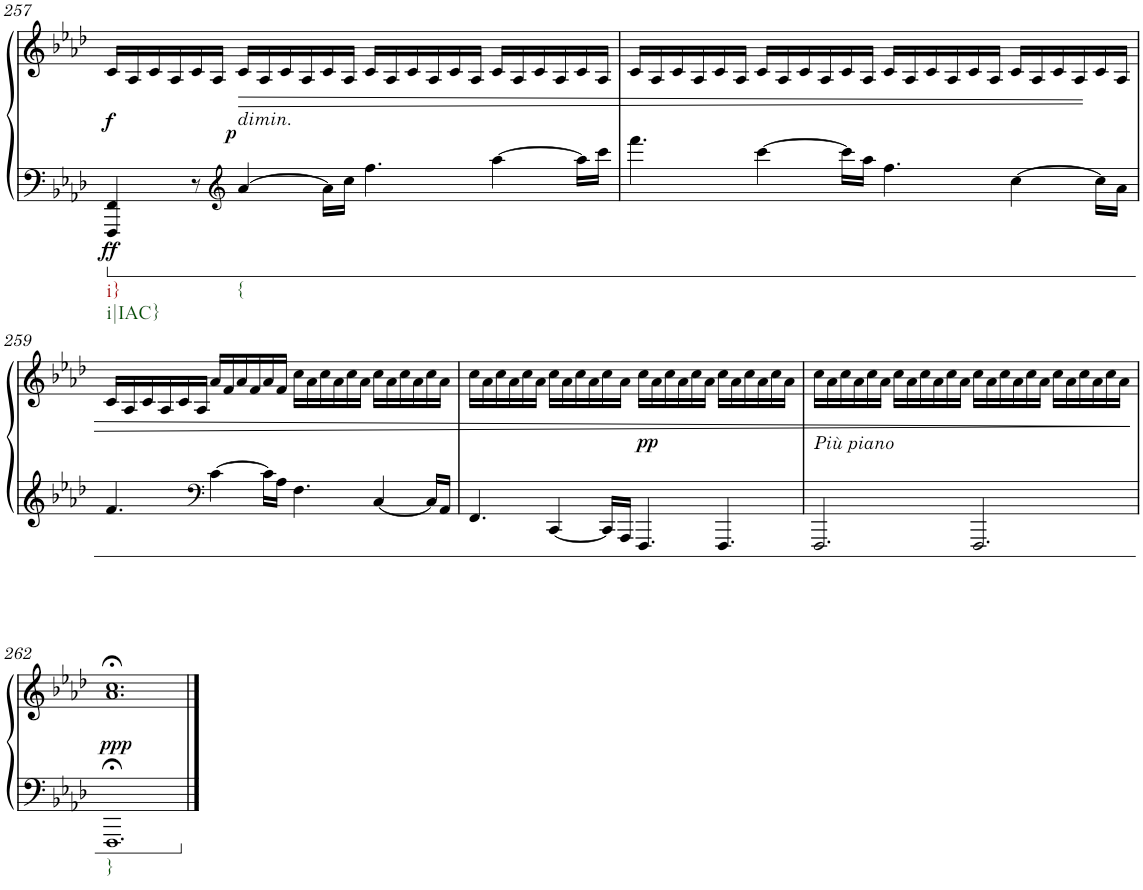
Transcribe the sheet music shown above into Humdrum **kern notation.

**kern	**kern	**dynam
*part1	*part1	*part1
*staff2	*staff1	*staff1/2
*I"Piano	*	*
*I'Pno.	*	*
!!LO:PB:g=z
*clefG2	*clefF4	*
*k[b-e-a-d-]	*k[b-e-a-d-]	*
*M12/8	*M12/8	*
=257	=257	=257
!LO:TX:b:t=i}	!	!
!LO:TX:b:t=i|IAC}	!	!
!	!	!LO:DY:b=2
!	!	!LO:DY:n=1:b
4FFF/ 4FF/	16c/LL	ff f
.	16A-/	.
.	16c/	.
.	16A-/	.
8r	16c/	.
.	16A-/JJ	.
*clefG2	*	*
!LO:TX:a:i:t=dimin.	!	!
!LO:TX:b:t={	!	!
!	!	!LO:HP:b
!	!	!LO:DY:n=2:a=2
[4a-/	16c/LL	> p
.	16A-/	.
.	16c/	.
.	16A-/	.
16a-\LL]	16c/	.
16cc\JJ	16A-/JJ	.
4.ff\	16c/LL	.
.	16A-/	.
.	16c/	.
.	16A-/	.
.	16c/	.
.	16A-/JJ	.
[4aa-\	16c/LL	.
.	16A-/	.
.	16c/	.
.	16A-/	.
16aa-\LL]	16c/	.
16ccc\JJ	16A-/JJ	.
=258	=258	=258
4.fff\	16c/LL	.
.	16A-/	.
.	16c/	.
.	16A-/	.
.	16c/	.
.	16A-/JJ	.
[4ccc\	16c/LL	.
.	16A-/	.
.	16c/	.
.	16A-/	.
16ccc\LL]	16c/	.
16aa-\JJ	16A-/JJ	.
4.ff\	16c/LL	.
.	16A-/	.
.	16c/	.
.	16A-/	.
.	16c/	.
.	16A-/JJ	.
[4cc\	16c/LL	.
.	16A-/	.
.	16c/	.
.	16A-/	.
16cc\LL]	16c/	.
16a-\JJ	16A-/JJ	.
!!LO:LB:g=z
=259	=259	=259
4.f/	16c/LL	.
.	16A-/	.
.	16c/	.
.	16A-/	.
.	16c/	.
.	16A-/JJ	.
*clefF4	*	*
[4c\	16a-/LL	.
.	16f/	.
.	16a-/	.
.	16f/	.
16c\LL]	16a-/	.
16A-\JJ	16f/JJ	.
4.F\	16cc\LL	.
.	16a-\	.
.	16cc\	.
.	16a-\	.
.	16cc\	.
.	16a-\JJ	.
[4C/	16cc\LL	.
.	16a-\	.
.	16cc\	.
.	16a-\	.
16C/LL]	16cc\	.
16AA-/JJ	16a-\JJ	.
=260	=260	=260
4.FF/	16cc\LL	.
.	16a-\	.
.	16cc\	.
.	16a-\	.
.	16cc\	.
.	16a-\JJ	.
[4CC/	16cc\LL	.
.	16a-\	.
.	16cc\	.
.	16a-\	.
16CC/LL]	16cc\	.
16AAA-/JJ	16a-\JJ	.
!	!	!LO:DY:a=2
4.FFF/	16cc\LL	pp
.	16a-\	.
.	16cc\	.
.	16a-\	.
.	16cc\	.
.	16a-\JJ	.
4.FFF/	16cc\LL	.
.	16a-\	.
.	16cc\	.
.	16a-\	.
.	16cc\	.
.	16a-\JJ	.
=261	=261	=261
!LO:TX:a:i:t=Più piano	!	!
2.FFF/	16cc\LL	.
.	16a-\	.
.	16cc\	.
.	16a-\	.
.	16cc\	.
.	16a-\JJ	.
.	16cc\LL	.
.	16a-\	.
.	16cc\	.
.	16a-\	.
.	16cc\	.
.	16a-\JJ	.
2.FFF/	16cc\LL	.
.	16a-\	.
.	16cc\	.
.	16a-\	.
.	16cc\	.
.	16a-\JJ	.
.	16cc\LL	.
.	16a-\	.
.	16cc\	.
.	16a-\	.
.	16cc\	.
.	16a-\JJ	.
.	.	]
!!LO:LB:g=z
=262	=262	=262
!LO:TX:b:t=}	!	!
!	!	!LO:DY:a=2
1.FFF;<	1.a-;< 1.cc;<	ppp
==	==	==
*-	*-	*-
